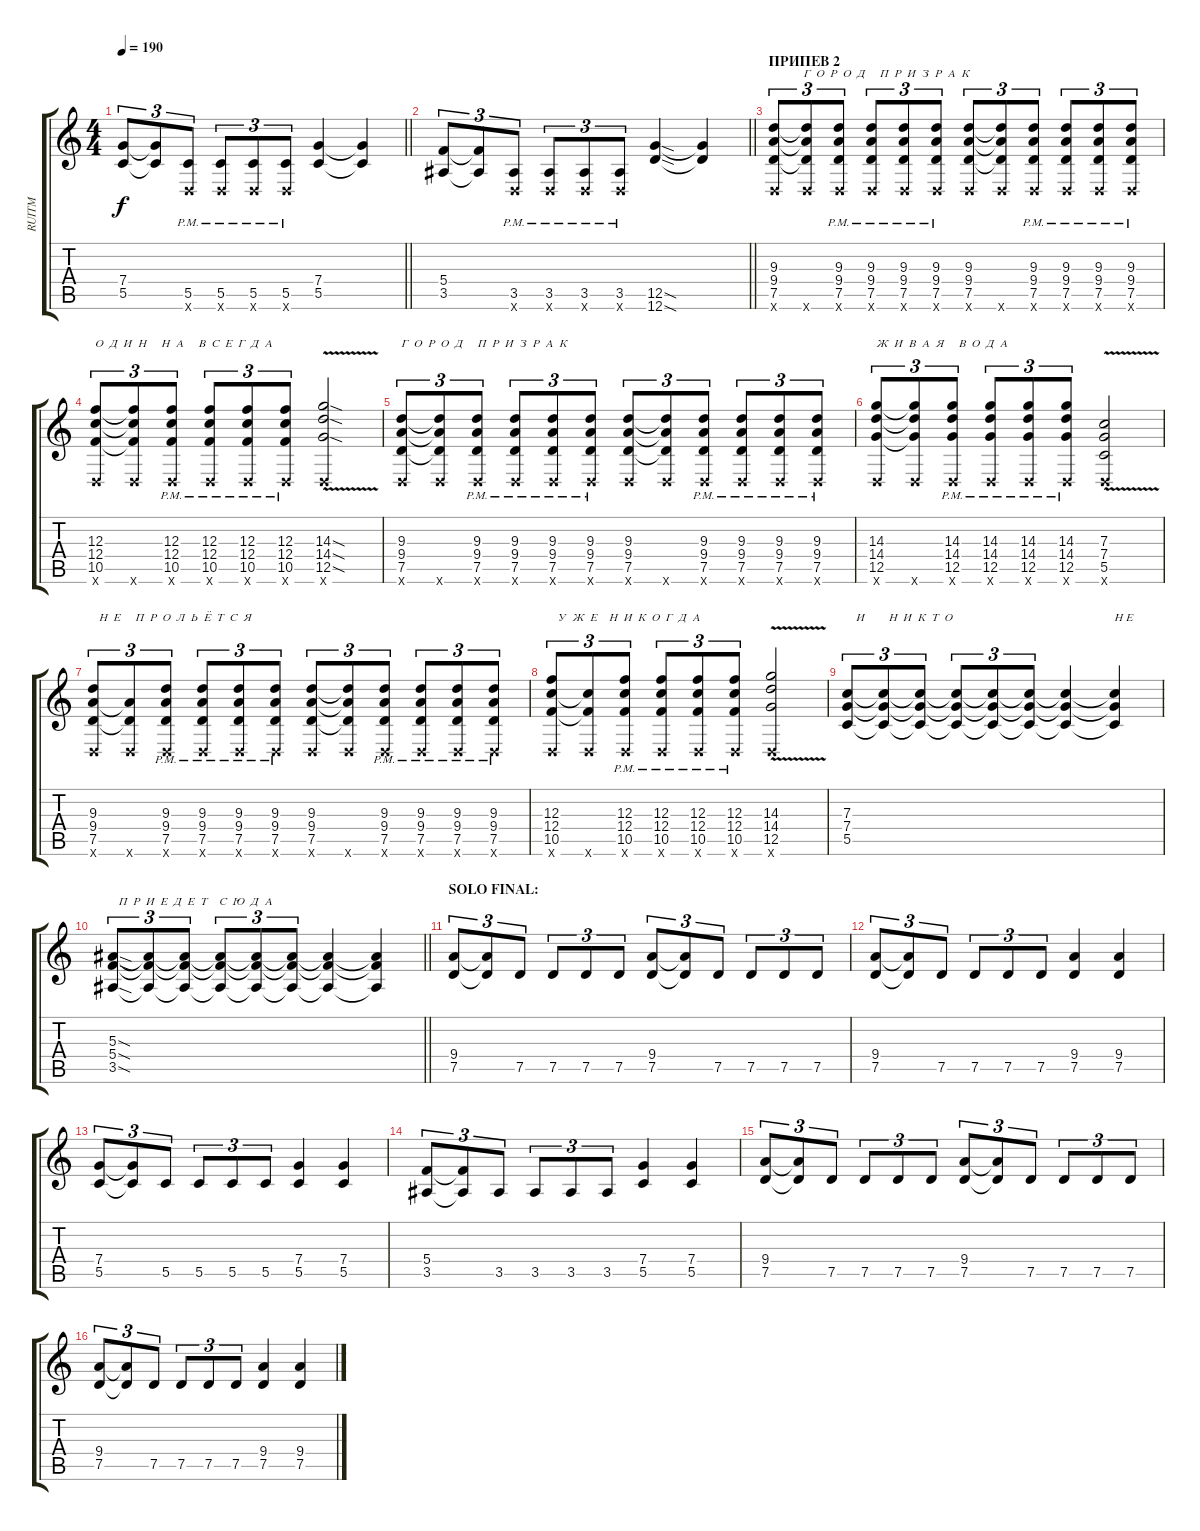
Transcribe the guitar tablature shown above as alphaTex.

\track ("RUITM" "RUITM") {instrument distortionguitar}
\staff {score tabs}
\tuning (D4 A3 F3 C3 G2 D2) {hide}
\ts (4 4)
\tempo 190
\clef g2
\barLineRight lightlight
\ks c
(7.4 5.5).8{tu (3 2) dy f} (7.4{t} 5.5{t}).8{tu (3 2)} (5.5{pm} 0.6{x}).8{tu (3 2)} (5.5{pm} 0.6{x}).8{tu (3 2)} (5.5{pm} 0.6{x}).8{tu (3 2)} (5.5{pm} 0.6{x}).8{tu (3 2)} (7.4 5.5).4 (7.4{t} 5.5{t}).4 |
\barLineRight lightlight
(5.4 3.5).8{tu (3 2)} (5.4{t} 3.5{t}).8{tu (3 2)} (3.5{pm} 0.6{x}).8{tu (3 2)} (3.5{pm} 0.6{x}).8{tu (3 2)} (3.5{pm} 0.6{x}).8{tu (3 2)} (3.5{pm} 0.6{x}).8{tu (3 2)} (12.5{sod} 12.6{sod}).4 (12.5{t} 12.6{t}).4 |
\section ("" "ПРИПЕВ 2")
(9.3 9.4 7.5 0.6{x}).8{tu (3 2) txt "          Г  О  Р  О  Д     П  Р  И  З  Р  А  К "} (9.3{t} 9.4{t} 7.5{t} 0.6{x}).8{tu (3 2)} (9.3{pm} 9.4{pm} 7.5{pm} 0.6{x}).8{tu (3 2)} (9.3{pm} 9.4{pm} 7.5{pm} 0.6{x}).8{tu (3 2)} (9.3{pm} 9.4{pm} 7.5{pm} 0.6{x}).8{tu (3 2)} (9.3{pm} 9.4{pm} 7.5{pm} 0.6{x}).8{tu (3 2)} (9.3 9.4 7.5 0.6{x}).8{tu (3 2)} (9.3{t} 9.4{t} 7.5{t} 0.6{x}).8{tu (3 2)} (9.3{pm} 9.4{pm} 7.5{pm} 0.6{x}).8{tu (3 2)} (9.3{pm} 9.4{pm} 7.5{pm} 0.6{x}).8{tu (3 2)} (9.3{pm} 9.4{pm} 7.5{pm} 0.6{x}).8{tu (3 2)} (9.3{pm} 9.4{pm} 7.5{pm} 0.6{x}).8{tu (3 2)} |
(12.3 12.4 10.5 0.6{x}).8{tu (3 2) txt "О  Д  И  Н     Н  А     В  С  Е  Г  Д  А"} (12.3{t} 12.4{t} 10.5{t} 0.6{x}).8{tu (3 2)} (12.3{pm} 12.4{pm} 10.5{pm} 0.6{x}).8{tu (3 2)} (12.3{pm} 12.4{pm} 10.5{pm} 0.6{x}).8{tu (3 2)} (12.3{pm} 12.4{pm} 10.5{pm} 0.6{x}).8{tu (3 2)} (12.3{pm} 12.4{pm} 10.5{pm} 0.6{x}).8{tu (3 2)} (14.3{sod} 14.4{v sod} 12.5{v sod} 0.6{x}).2 |
(9.3 9.4 7.5 0.6{x}).8{tu (3 2) txt "Г  О  Р  О  Д     П  Р  И  З  Р  А  К   "} (9.3{t} 9.4{t} 7.5{t} 0.6{x}).8{tu (3 2)} (9.3{pm} 9.4{pm} 7.5{pm} 0.6{x}).8{tu (3 2)} (9.3{pm} 9.4{pm} 7.5{pm} 0.6{x}).8{tu (3 2)} (9.3{pm} 9.4{pm} 7.5{pm} 0.6{x}).8{tu (3 2)} (9.3{pm} 9.4{pm} 7.5{pm} 0.6{x}).8{tu (3 2)} (9.3 9.4 7.5 0.6{x}).8{tu (3 2)} (9.3{t} 9.4{t} 7.5{t} 0.6{x}).8{tu (3 2)} (9.3{pm} 9.4{pm} 7.5{pm} 0.6{x}).8{tu (3 2)} (9.3{pm} 9.4{pm} 7.5{pm} 0.6{x}).8{tu (3 2)} (9.3{pm} 9.4{pm} 7.5{pm} 0.6{x}).8{tu (3 2)} (9.3{pm} 9.4{pm} 7.5{pm} 0.6{x}).8{tu (3 2)} |
(14.3 14.4 12.5 0.6{x}).8{tu (3 2) txt "Ж  И  В  А  Я     В  О  Д  А"} (14.3{t} 14.4{t} 12.5{t} 0.6{x}).8{tu (3 2)} (14.3{pm} 14.4{pm} 12.5{pm} 0.6{x}).8{tu (3 2)} (14.3{pm} 14.4{pm} 12.5{pm} 0.6{x}).8{tu (3 2)} (14.3{pm} 14.4{pm} 12.5{pm} 0.6{x}).8{tu (3 2)} (14.3{pm} 14.4{pm} 12.5{pm} 0.6{x}).8{tu (3 2)} (7.3{v} 7.4{v} 5.5{v} 0.6{x}).2 |
(9.3 9.4 7.5 0.6{x}).8{tu (3 2) txt "  Н  Е     П  Р  О  Л  Ь  Ё  Т  С  Я "} (9.4{t} 7.5{t} 0.6{x}).8{tu (3 2)} (9.3{pm} 9.4{pm} 7.5{pm} 0.6{x}).8{tu (3 2)} (9.3{pm} 9.4{pm} 7.5{pm} 0.6{x}).8{tu (3 2)} (9.3{pm} 9.4{pm} 7.5{pm} 0.6{x}).8{tu (3 2)} (9.3{pm} 9.4{pm} 7.5{pm} 0.6{x}).8{tu (3 2)} (9.3 9.4 7.5 0.6{x}).8{tu (3 2)} (9.3{t} 9.4{t} 7.5{t} 0.6{x}).8{tu (3 2)} (9.3{pm} 9.4{pm} 7.5{pm} 0.6{x}).8{tu (3 2)} (9.3{pm} 9.4{pm} 7.5{pm} 0.6{x}).8{tu (3 2)} (9.3{pm} 9.4{pm} 7.5{pm} 0.6{x}).8{tu (3 2)} (9.3{pm} 9.4{pm} 7.5{pm} 0.6{x}).8{tu (3 2)} |
(12.3 12.4 10.5 0.6{x}).8{tu (3 2) txt "  У  Ж  Е    Н  И  К  О  Г  Д  А"} (12.4{t} 10.5{t} 0.6{x}).8{tu (3 2)} (12.3{pm} 12.4{pm} 10.5{pm} 0.6{x}).8{tu (3 2)} (12.3{pm} 12.4{pm} 10.5{pm} 0.6{x}).8{tu (3 2)} (12.3{pm} 12.4{pm} 10.5{pm} 0.6{x}).8{tu (3 2)} (12.3{pm} 12.4{pm} 10.5{pm} 0.6{x}).8{tu (3 2)} (14.3 14.4{v} 12.5{v} 0.6{x}).2 |
(7.3 7.4 5.5).8{tu (3 2) txt "   И        Н  И  К  Т  О"} (7.3{t} 7.4{t} 5.5{t}).8{tu (3 2)} (7.3{t} 7.4{t} 5.5{t}).8{tu (3 2)} (7.3{t} 7.4{t} 5.5{t}).8{tu (3 2)} (7.3{t} 7.4{t} 5.5{t}).8{tu (3 2)} (7.3{t} 7.4{t} 5.5{t}).8{tu (3 2)} (7.3{t} 7.4{t} 5.5{t}).4 (7.3{t} 7.4{t} 5.5{t}).4{txt "Н Е"} |
\barLineRight lightlight
(5.3{sod} 5.4{sod} 3.5{sod}).8{tu (3 2) txt "  П  Р  И  Е  Д  Е  Т    С  Ю  Д  А"} (5.3{t} 5.4{t} 3.5{t}).8{tu (3 2)} (5.3{t} 5.4{t} 3.5{t}).8{tu (3 2)} (5.3{t} 5.4{t} 3.5{t}).8{tu (3 2)} (5.3{t} 5.4{t} 3.5{t}).8{tu (3 2)} (5.3{t} 5.4{t} 3.5{t}).8{tu (3 2)} (5.3{t} 5.4{t} 3.5{t}).4 (5.3{t} 5.4{t} 3.5{t}).4 |
\section ("" "SOLO FINAL:")
(9.4 7.5).8{tu (3 2)} (9.4{t} 7.5{t}).8{tu (3 2)} 7.5.8{tu (3 2)} 7.5.8{tu (3 2)} 7.5.8{tu (3 2)} 7.5.8{tu (3 2)} (9.4 7.5).8{tu (3 2)} (9.4{t} 7.5{t}).8{tu (3 2)} 7.5.8{tu (3 2)} 7.5.8{tu (3 2)} 7.5.8{tu (3 2)} 7.5.8{tu (3 2)} |
(9.4 7.5).8{tu (3 2)} (9.4{t} 7.5{t}).8{tu (3 2)} 7.5.8{tu (3 2)} 7.5.8{tu (3 2)} 7.5.8{tu (3 2)} 7.5.8{tu (3 2)} (9.4 7.5).4 (9.4 7.5).4 |
(7.4 5.5).8{tu (3 2)} (7.4{t} 5.5{t}).8{tu (3 2)} 5.5.8{tu (3 2)} 5.5.8{tu (3 2)} 5.5.8{tu (3 2)} 5.5.8{tu (3 2)} (7.4 5.5).4 (7.4 5.5).4 |
(5.4 3.5).8{tu (3 2)} (5.4{t} 3.5{t}).8{tu (3 2)} 3.5.8{tu (3 2)} 3.5.8{tu (3 2)} 3.5.8{tu (3 2)} 3.5.8{tu (3 2)} (7.4 5.5).4 (7.4 5.5).4 |
(9.4 7.5).8{tu (3 2)} (9.4{t} 7.5{t}).8{tu (3 2)} 7.5.8{tu (3 2)} 7.5.8{tu (3 2)} 7.5.8{tu (3 2)} 7.5.8{tu (3 2)} (9.4 7.5).8{tu (3 2)} (9.4{t} 7.5{t}).8{tu (3 2)} 7.5.8{tu (3 2)} 7.5.8{tu (3 2)} 7.5.8{tu (3 2)} 7.5.8{tu (3 2)} |
(9.4 7.5).8{tu (3 2)} (9.4{t} 7.5{t}).8{tu (3 2)} 7.5.8{tu (3 2)} 7.5.8{tu (3 2)} 7.5.8{tu (3 2)} 7.5.8{tu (3 2)} (9.4 7.5).4 (9.4 7.5).4
